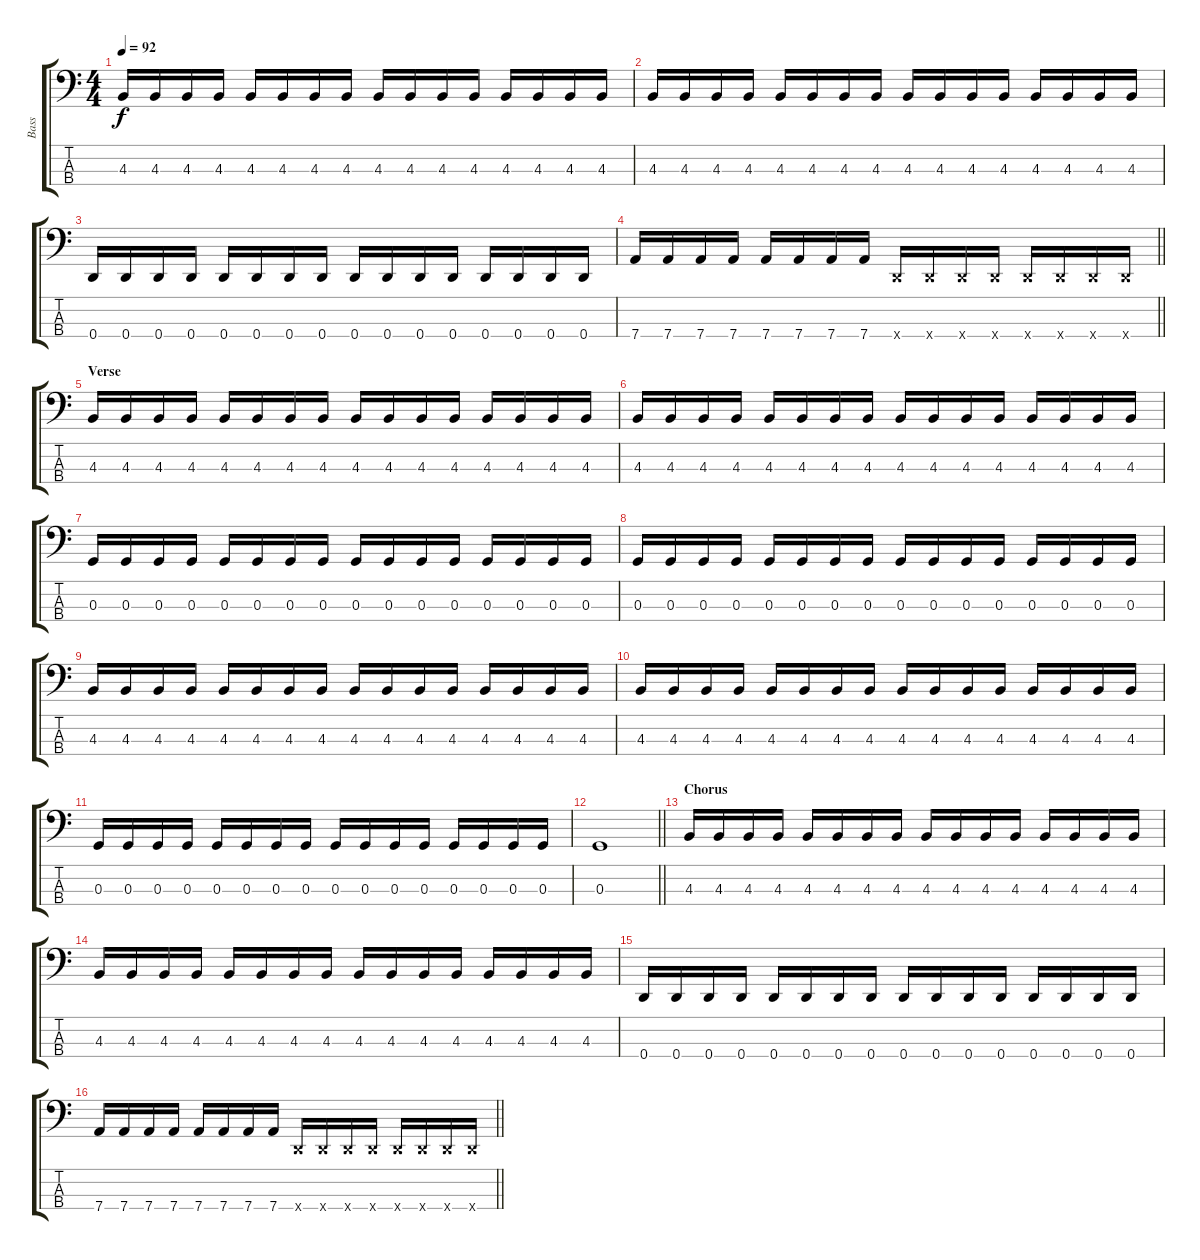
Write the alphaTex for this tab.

\track ("Bass" "Bass") {instrument electricbassfinger}
\staff {score tabs}
\tuning (F2 C2 G1 D1) {hide}
\ts (4 4)
\tempo 92
\clef f4
\ks c
4.3.16{dy f instrument electricbassfinger} 4.3.16 4.3.16 4.3.16 4.3.16 4.3.16 4.3.16 4.3.16 4.3.16 4.3.16 4.3.16 4.3.16 4.3.16 4.3.16 4.3.16 4.3.16 |
4.3.16 4.3.16 4.3.16 4.3.16 4.3.16 4.3.16 4.3.16 4.3.16 4.3.16 4.3.16 4.3.16 4.3.16 4.3.16 4.3.16 4.3.16 4.3.16 |
0.4.16 0.4.16 0.4.16 0.4.16 0.4.16 0.4.16 0.4.16 0.4.16 0.4.16 0.4.16 0.4.16 0.4.16 0.4.16 0.4.16 0.4.16 0.4.16 |
\barLineRight lightlight
7.4.16 7.4.16 7.4.16 7.4.16 7.4.16 7.4.16 7.4.16 7.4.16 0.4{x}.16 0.4{x}.16 0.4{x}.16 0.4{x}.16 0.4{x}.16 0.4{x}.16 0.4{x}.16 0.4{x}.16 |
\section ("" "Verse")
4.3.16 4.3.16 4.3.16 4.3.16 4.3.16 4.3.16 4.3.16 4.3.16 4.3.16 4.3.16 4.3.16 4.3.16 4.3.16 4.3.16 4.3.16 4.3.16 |
4.3.16 4.3.16 4.3.16 4.3.16 4.3.16 4.3.16 4.3.16 4.3.16 4.3.16 4.3.16 4.3.16 4.3.16 4.3.16 4.3.16 4.3.16 4.3.16 |
0.3.16 0.3.16 0.3.16 0.3.16 0.3.16 0.3.16 0.3.16 0.3.16 0.3.16 0.3.16 0.3.16 0.3.16 0.3.16 0.3.16 0.3.16 0.3.16 |
0.3.16 0.3.16 0.3.16 0.3.16 0.3.16 0.3.16 0.3.16 0.3.16 0.3.16 0.3.16 0.3.16 0.3.16 0.3.16 0.3.16 0.3.16 0.3.16 |
4.3.16 4.3.16 4.3.16 4.3.16 4.3.16 4.3.16 4.3.16 4.3.16 4.3.16 4.3.16 4.3.16 4.3.16 4.3.16 4.3.16 4.3.16 4.3.16 |
4.3.16 4.3.16 4.3.16 4.3.16 4.3.16 4.3.16 4.3.16 4.3.16 4.3.16 4.3.16 4.3.16 4.3.16 4.3.16 4.3.16 4.3.16 4.3.16 |
0.3.16 0.3.16 0.3.16 0.3.16 0.3.16 0.3.16 0.3.16 0.3.16 0.3.16 0.3.16 0.3.16 0.3.16 0.3.16 0.3.16 0.3.16 0.3.16 |
\barLineRight lightlight
0.3.1 |
\section ("" "Chorus")
4.3.16 4.3.16 4.3.16 4.3.16 4.3.16 4.3.16 4.3.16 4.3.16 4.3.16 4.3.16 4.3.16 4.3.16 4.3.16 4.3.16 4.3.16 4.3.16 |
4.3.16 4.3.16 4.3.16 4.3.16 4.3.16 4.3.16 4.3.16 4.3.16 4.3.16 4.3.16 4.3.16 4.3.16 4.3.16 4.3.16 4.3.16 4.3.16 |
0.4.16 0.4.16 0.4.16 0.4.16 0.4.16 0.4.16 0.4.16 0.4.16 0.4.16 0.4.16 0.4.16 0.4.16 0.4.16 0.4.16 0.4.16 0.4.16 |
\barLineRight lightlight
7.4.16 7.4.16 7.4.16 7.4.16 7.4.16 7.4.16 7.4.16 7.4.16 0.4{x}.16 0.4{x}.16 0.4{x}.16 0.4{x}.16 0.4{x}.16 0.4{x}.16 0.4{x}.16 0.4{x}.16
